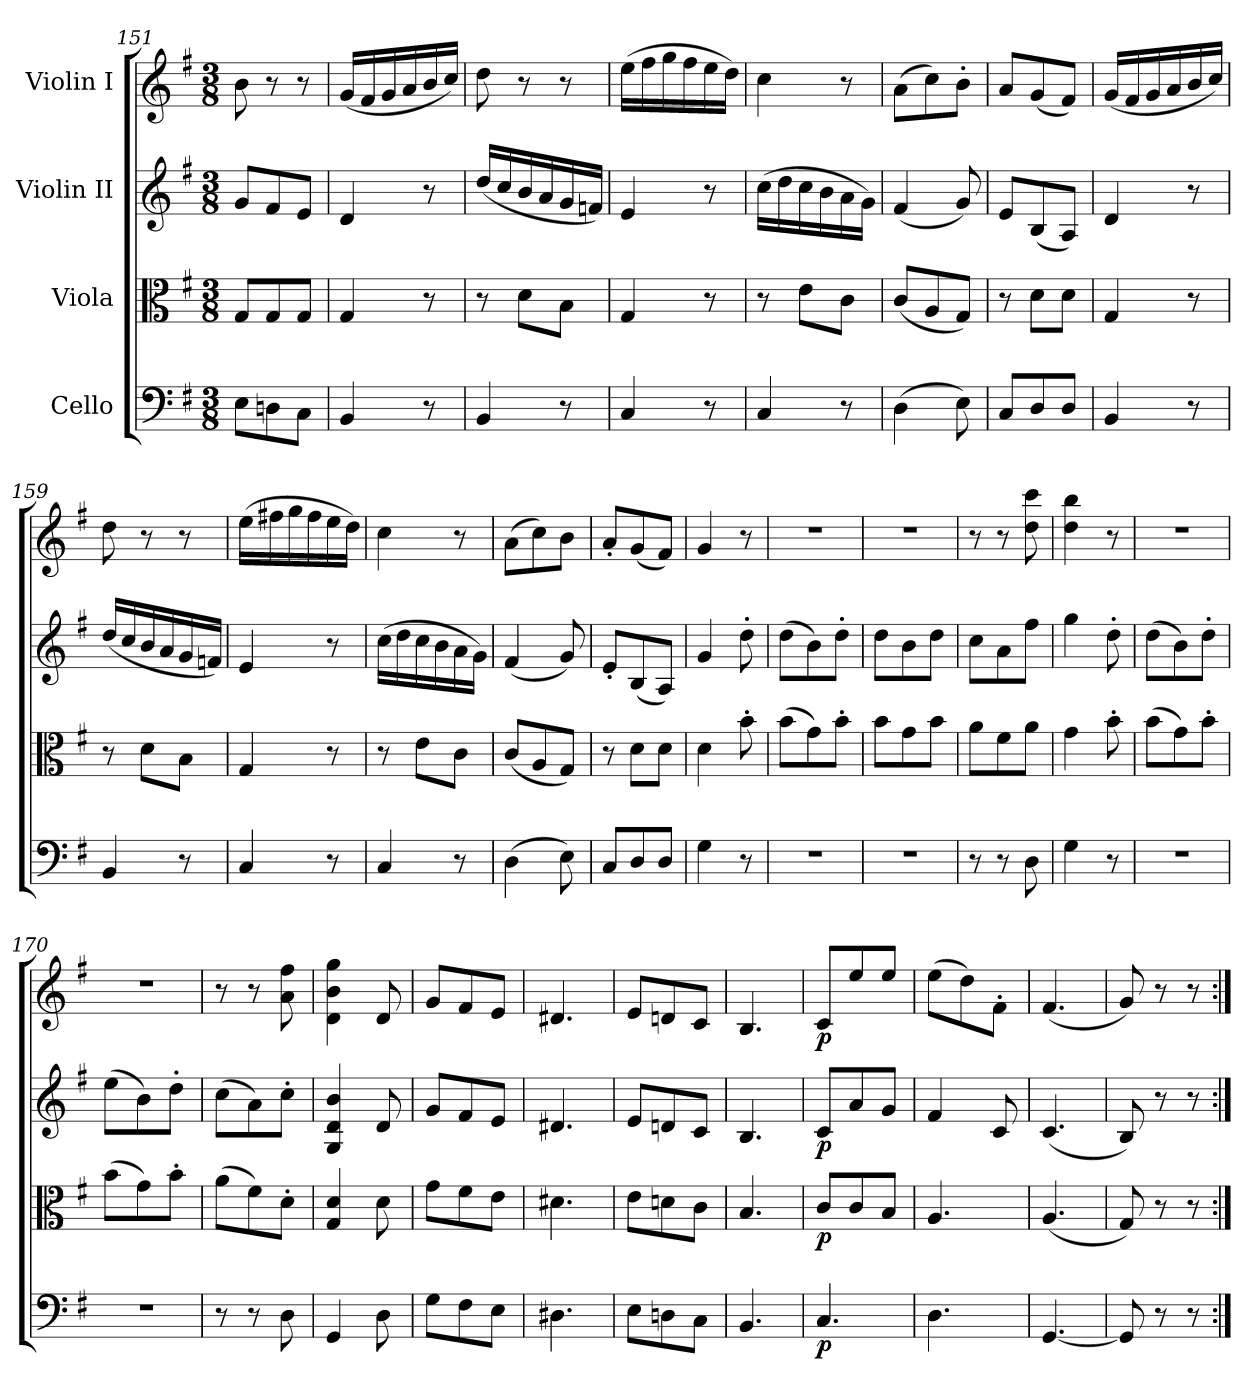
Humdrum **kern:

**kern	**dynam	**kern	**dynam	**kern	**dynam	**kern	**dynam
*part4	*part4	*part3	*part3	*part2	*part2	*part1	*part1
*staff4	*staff4	*staff3	*staff3	*staff2	*staff2	*staff1	*staff1
*I"Cello	*	*I"Viola	*	*I"Violin II	*	*I"Violin I	*
*clefF4	*	*clefC3	*	*clefG2	*	*clefG2	*
*k[f#]	*	*k[f#]	*	*k[f#]	*	*k[f#]	*
*G:	*	*G:	*	*G:	*	*G:	*
*M3/8	*	*M3/8	*	*M3/8	*	*M3/8	*
=151	=151	=151	=151	=151	=151	=151	=151
8E\L	.	8G/L	.	8g/L	.	8b\	.
8Dn\	.	8G/	.	8f#/	.	8r	.
8C\J	.	8G/J	.	8e/J	.	8r	.
=152	=152	=152	=152	=152	=152	=152	=152
4BB/	.	4G/	.	4d/	.	(16g/LL	.
.	.	.	.	.	.	16f#/	.
.	.	.	.	.	.	16g/	.
.	.	.	.	.	.	16a/	.
8r	.	8r	.	8r	.	16b/	.
.	.	.	.	.	.	16cc/JJ)	.
=153	=153	=153	=153	=153	=153	=153	=153
4BB/	.	8r	.	(16dd/LL	.	8dd\	.
.	.	.	.	16cc/	.	.	.
.	.	8d\L	.	16b/	.	8r	.
.	.	.	.	16a/	.	.	.
8r	.	8B\J	.	16g/	.	8r	.
.	.	.	.	16fn/JJ)	.	.	.
!!LO:LB:g=z
=154	=154	=154	=154	=154	=154	=154	=154
4C/	.	4G/	.	4e/	.	(16ee\LL	.
.	.	.	.	.	.	16ff#\	.
.	.	.	.	.	.	16gg\	.
.	.	.	.	.	.	16ff#\	.
8r	.	8r	.	8r	.	16ee\	.
.	.	.	.	.	.	16dd\JJ)	.
=155	=155	=155	=155	=155	=155	=155	=155
4C/	.	8r	.	(16cc\LL	.	4cc\	.
.	.	.	.	16dd\	.	.	.
.	.	8e\L	.	16cc\	.	.	.
.	.	.	.	16b\	.	.	.
8r	.	8c\J	.	16a\	.	8r	.
.	.	.	.	16g\JJ)	.	.	.
=156	=156	=156	=156	=156	=156	=156	=156
(4D\	.	(8c/L	.	(4f#/	.	(8a\L	.
.	.	8A/	.	.	.	8cc\)	.
8E\)	.	8G/J)	.	8g/)	.	8b'>\J	.
=157	=157	=157	=157	=157	=157	=157	=157
8C/L	.	8r	.	8e/L	.	8a/L	.
8D/	.	8d\L	.	(8B/	.	(8g/	.
8D/J	.	8d\J	.	8A/J)	.	8f#/J)	.
=158	=158	=158	=158	=158	=158	=158	=158
4BB/	.	4G/	.	4d/	.	(16g/LL	.
.	.	.	.	.	.	16f#/	.
.	.	.	.	.	.	16g/	.
.	.	.	.	.	.	16a/	.
8r	.	8r	.	8r	.	16b/	.
.	.	.	.	.	.	16cc/JJ)	.
=159	=159	=159	=159	=159	=159	=159	=159
4BB/	.	8r	.	(16dd/LL	.	8dd\	.
.	.	.	.	16cc/	.	.	.
.	.	8d\L	.	16b/	.	8r	.
.	.	.	.	16a/	.	.	.
8r	.	8B\J	.	16g/	.	8r	.
.	.	.	.	16fn/JJ)	.	.	.
=160	=160	=160	=160	=160	=160	=160	=160
4C/	.	4G/	.	4e/	.	(16ee\LL	.
.	.	.	.	.	.	16ff#X\	.
.	.	.	.	.	.	16gg\	.
.	.	.	.	.	.	16ff#\	.
8r	.	8r	.	8r	.	16ee\	.
.	.	.	.	.	.	16dd\JJ)	.
=161	=161	=161	=161	=161	=161	=161	=161
4C/	.	8r	.	(16cc\LL	.	4cc\	.
.	.	.	.	16dd\	.	.	.
.	.	8e\L	.	16cc\	.	.	.
.	.	.	.	16b\	.	.	.
8r	.	8c\J	.	16a\	.	8r	.
.	.	.	.	16g\JJ)	.	.	.
=162	=162	=162	=162	=162	=162	=162	=162
(4D\	.	(8c/L	.	(4f#/	.	(8a\L	.
.	.	8A/	.	.	.	8cc\)	.
8E\)	.	8G/J)	.	8g/)	.	8b\J	.
=163	=163	=163	=163	=163	=163	=163	=163
8C/L	.	8r	.	8e'</L	.	8a'</L	.
8D/	.	8d\L	.	(8B/	.	(8g/	.
8D/J	.	8d\J	.	8A/J)	.	8f#/J)	.
!!LO:LB:g=z
=164	=164	=164	=164	=164	=164	=164	=164
4G\	.	4d\	.	4g/	.	4g/	.
8r	.	8b'>\	.	8dd'>\	.	8r	.
=165	=165	=165	=165	=165	=165	=165	=165
4.r	.	(8b\L	.	(8dd\L	.	4.r	.
.	.	8g\)	.	8b\)	.	.	.
.	.	8b'>\J	.	8dd'>\J	.	.	.
=166	=166	=166	=166	=166	=166	=166	=166
4.r	.	8b\L	.	8dd\L	.	4.r	.
.	.	8g\	.	8b\	.	.	.
.	.	8b\J	.	8dd\J	.	.	.
=167	=167	=167	=167	=167	=167	=167	=167
8r	.	8a\L	.	8cc\L	.	8r	.
8r	.	8f#\	.	8a\	.	8r	.
8D\	.	8a\J	.	8ff#\J	.	8dd\ 8ccc\	.
=168	=168	=168	=168	=168	=168	=168	=168
4G\	.	4g\	.	4gg\	.	4dd\ 4bb\	.
8r	.	8b'>\	.	8dd'>\	.	8r	.
=169	=169	=169	=169	=169	=169	=169	=169
4.r	.	(8b\L	.	(8dd\L	.	4.r	.
.	.	8g\)	.	8b\)	.	.	.
.	.	8b'>\J	.	8dd'>\J	.	.	.
=170	=170	=170	=170	=170	=170	=170	=170
4.r	.	(8b\L	.	(8ee\L	.	4.r	.
.	.	8g\)	.	8b\)	.	.	.
.	.	8b'>\J	.	8dd'>\J	.	.	.
=171	=171	=171	=171	=171	=171	=171	=171
8r	.	(8a\L	.	(8cc\L	.	8r	.
8r	.	8f#\)	.	8a\)	.	8r	.
8D\	.	8d'>\J	.	8cc'>\J	.	8a\ 8ff#\	.
=172	=172	=172	=172	=172	=172	=172	=172
4GG/	.	4G/ 4d/	.	4G/ 4d/ 4b/	.	4d\ 4b\ 4gg\	.
8D\	.	8d\	.	8d/	.	8d/	.
=173	=173	=173	=173	=173	=173	=173	=173
8G\L	.	8g\L	.	8g/L	.	8g/L	.
8F#\	.	8f#\	.	8f#/	.	8f#/	.
8E\J	.	8e\J	.	8e/J	.	8e/J	.
!!LO:LB:g=z
=174	=174	=174	=174	=174	=174	=174	=174
4.D#X\	.	4.d#X\	.	4.d#X/	.	4.d#X/	.
=175	=175	=175	=175	=175	=175	=175	=175
8E\L	.	8e\L	.	8e/L	.	8e/L	.
8Dn\	.	8dn\	.	8dn/	.	8dn/	.
8C\J	.	8c\J	.	8c/J	.	8c/J	.
=176	=176	=176	=176	=176	=176	=176	=176
4.BB/	.	4.B/	.	4.B/	.	4.B/	.
=177	=177	=177	=177	=177	=177	=177	=177
!	!LO:DY:b	!	!LO:DY:b	!	!LO:DY:b	!	!LO:DY:b
4.C/	p	8c/L	p	8c/L	p	8c/L	p
.	.	8c/	.	8a/	.	8ee/	.
.	.	8B/J	.	8g/J	.	8ee/J	.
=178	=178	=178	=178	=178	=178	=178	=178
4.D\	.	4.A/	.	4f#/	.	(8ee\L	.
.	.	.	.	.	.	8dd\)	.
.	.	.	.	8c/	.	8f#'>\J	.
=179	=179	=179	=179	=179	=179	=179	=179
[4.GG/	.	(4.A/	.	(4.c/	.	(4.f#/	.
=180	=180	=180	=180	=180	=180	=180	=180
8GG/]	.	8G/)	.	8B/)	.	8g/)	.
8r	.	8r	.	8r	.	8r	.
8r	.	8r	.	8r	.	8r	.
=:|!	=:|!	=:|!	=:|!	=:|!	=:|!	=:|!	=:|!
*-	*-	*-	*-	*-	*-	*-	*-
